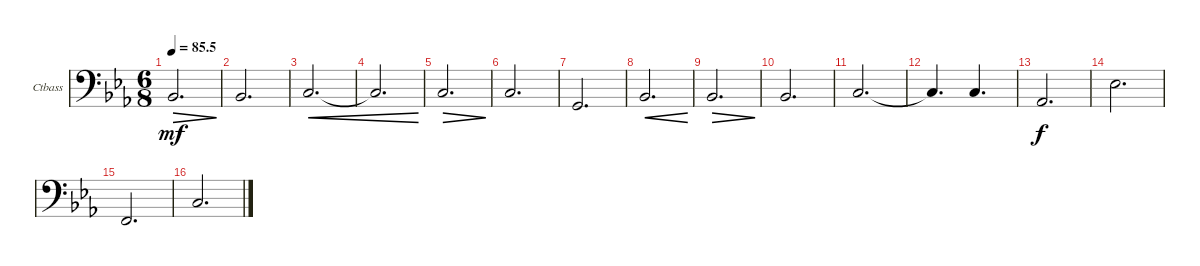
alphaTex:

\defaultSystemsLayout 4
\bracketExtendMode groupsimilarinstruments
\firstSystemTrackNameOrientation horizontal
\otherSystemsTrackNameOrientation horizontal
\track ("Contrabass" "Ctbass") {instrument contrabass}
\staff {score}
\tuning (G2 D2 A1 E1)
\ts (6 8)
\tempo
85.5
\accidentals auto
\clef f4
\ottava regular
\simile none
\ks eb
6.4.2{d dec dy mf} |
6.4.2{d} |
8.4.2{d cre} |
8.4{t}.2{d cre} |
3.3.2{d dec} |
3.3.2{d} |
3.4.2{d} |
6.4.2{d cre} |
1.3.2{d dec} |
1.3.2{d} |
3.3.2{d} |
3.3{t}.4{d} 3.3.4{d} |
4.4.2{d dy f} |
11.4.2{d} |
1.4.2{d} |
8.4.2{d}
